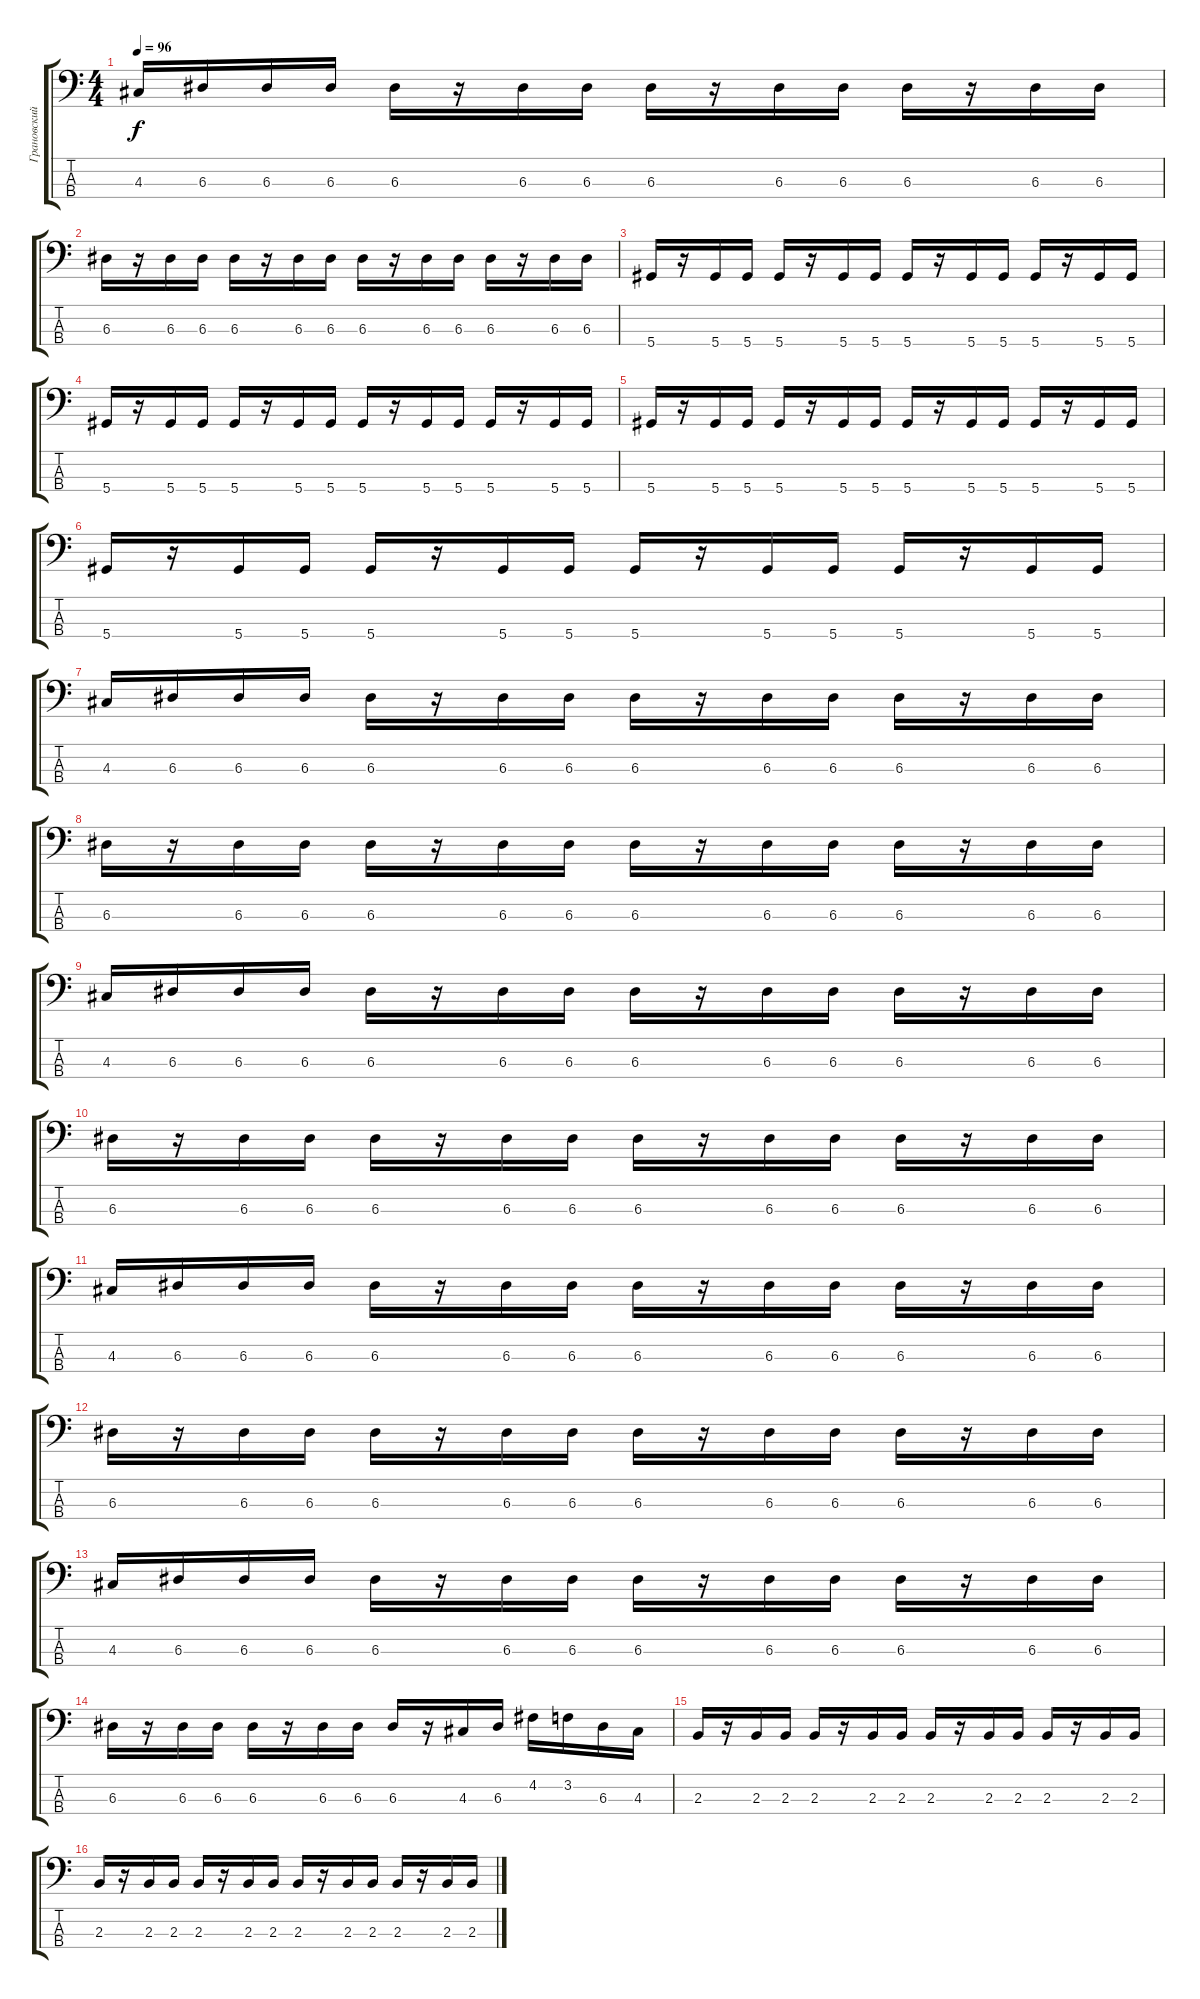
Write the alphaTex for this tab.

\track ("Грановский (Bass)" "Грановский") {instrument electricbassfinger}
\staff {score tabs}
\tuning (G2 D2 A1 Eb1) {hide}
\ts (4 4)
\tempo 96
\clef f4
\ks c
4.3.16{dy f} 6.3.16 6.3.16 6.3.16 6.3.16 r.16 6.3.16 6.3.16 6.3.16 r.16 6.3.16 6.3.16 6.3.16 r.16 6.3.16 6.3.16 |
6.3.16 r.16 6.3.16 6.3.16 6.3.16 r.16 6.3.16 6.3.16 6.3.16 r.16 6.3.16 6.3.16 6.3.16 r.16 6.3.16 6.3.16 |
5.4.16 r.16 5.4.16 5.4.16 5.4.16 r.16 5.4.16 5.4.16 5.4.16 r.16 5.4.16 5.4.16 5.4.16 r.16 5.4.16 5.4.16 |
5.4.16 r.16 5.4.16 5.4.16 5.4.16 r.16 5.4.16 5.4.16 5.4.16 r.16 5.4.16 5.4.16 5.4.16 r.16 5.4.16 5.4.16 |
5.4.16 r.16 5.4.16 5.4.16 5.4.16 r.16 5.4.16 5.4.16 5.4.16 r.16 5.4.16 5.4.16 5.4.16 r.16 5.4.16 5.4.16 |
5.4.16 r.16 5.4.16 5.4.16 5.4.16 r.16 5.4.16 5.4.16 5.4.16 r.16 5.4.16 5.4.16 5.4.16 r.16 5.4.16 5.4.16 |
4.3.16 6.3.16 6.3.16 6.3.16 6.3.16 r.16 6.3.16 6.3.16 6.3.16 r.16 6.3.16 6.3.16 6.3.16 r.16 6.3.16 6.3.16 |
6.3.16 r.16 6.3.16 6.3.16 6.3.16 r.16 6.3.16 6.3.16 6.3.16 r.16 6.3.16 6.3.16 6.3.16 r.16 6.3.16 6.3.16 |
4.3.16 6.3.16 6.3.16 6.3.16 6.3.16 r.16 6.3.16 6.3.16 6.3.16 r.16 6.3.16 6.3.16 6.3.16 r.16 6.3.16 6.3.16 |
6.3.16 r.16 6.3.16 6.3.16 6.3.16 r.16 6.3.16 6.3.16 6.3.16 r.16 6.3.16 6.3.16 6.3.16 r.16 6.3.16 6.3.16 |
4.3.16 6.3.16 6.3.16 6.3.16 6.3.16 r.16 6.3.16 6.3.16 6.3.16 r.16 6.3.16 6.3.16 6.3.16 r.16 6.3.16 6.3.16 |
6.3.16 r.16 6.3.16 6.3.16 6.3.16 r.16 6.3.16 6.3.16 6.3.16 r.16 6.3.16 6.3.16 6.3.16 r.16 6.3.16 6.3.16 |
4.3.16 6.3.16 6.3.16 6.3.16 6.3.16 r.16 6.3.16 6.3.16 6.3.16 r.16 6.3.16 6.3.16 6.3.16 r.16 6.3.16 6.3.16 |
6.3.16 r.16 6.3.16 6.3.16 6.3.16 r.16 6.3.16 6.3.16 6.3.16 r.16 4.3.16 6.3.16 4.2.16 3.2.16 6.3.16 4.3.16 |
2.3.16 r.16 2.3.16 2.3.16 2.3.16 r.16 2.3.16 2.3.16 2.3.16 r.16 2.3.16 2.3.16 2.3.16 r.16 2.3.16 2.3.16 |
2.3.16 r.16 2.3.16 2.3.16 2.3.16 r.16 2.3.16 2.3.16 2.3.16 r.16 2.3.16 2.3.16 2.3.16 r.16 2.3.16 2.3.16
